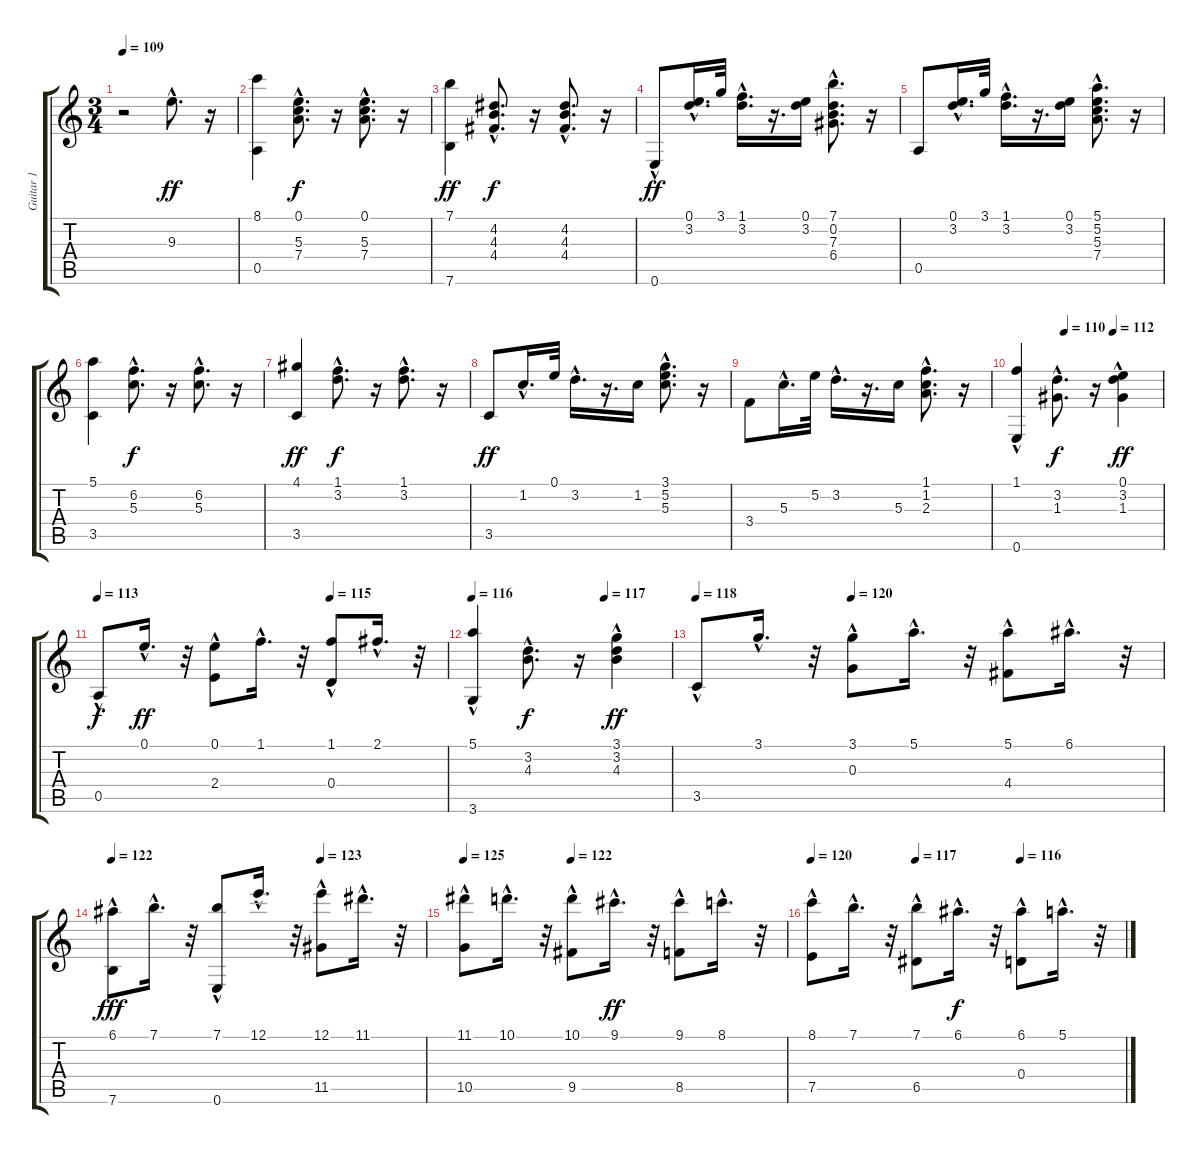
\track ("Guitar 1" "Guitar 1") {instrument acousticguitarnylon}
\staff {score tabs}
\tuning (E4 B3 G3 D3 A2 E2) {hide}
\ts (3 4)
\tempo 109
\clef g2
\ks c
r.2{dy ff instrument acousticguitarnylon} 9.3{hac}.8{d} r.16 |
(8.1 0.5).4 (0.1{hac} 5.3{hac} 7.4{hac}).8{d dy f} r.16 (0.1{hac} 5.3{hac} 7.4{hac}).8{d} r.16 |
(7.1 7.6).4{dy ff} (4.2{hac} 4.3{hac} 4.4{hac}).8{d dy f} r.16 (4.2{hac} 4.3{hac} 4.4{hac}).8{d} r.16 |
0.6{hac}.8{dy ff} (0.1{hac} 3.2{hac}).16{d} 3.1.32 (1.1{hac} 3.2{hac}).16{d} r.16{d} (0.1 3.2).16 (7.1{hac} 0.2{hac} 7.3{hac} 6.4{hac}).8{d} r.16 |
0.5.8 (0.1{hac} 3.2{hac}).16{d} 3.1.32 (1.1{hac} 3.2{hac}).16{d} r.16{d} (0.1 3.2).16 (5.1{hac} 5.2{hac} 5.3{hac} 7.4{hac}).8{d} r.16 |
(5.1 3.5).4 (6.2{hac} 5.3{hac}).8{d dy f} r.16 (6.2{hac} 5.3{hac}).8{d} r.16 |
(4.1 3.5).4{dy ff} (1.1{hac} 3.2{hac}).8{d dy f} r.16 (1.1{hac} 3.2{hac}).8{d} r.16 |
3.5.8{dy ff} 1.2{hac}.16{d} 0.1.32 3.2{hac}.16{d} r.16{d} 1.2.16 (3.1{hac} 5.2{hac} 5.3{hac}).8{d} r.16 |
3.4.8 5.3{hac}.16{d} 5.2.32 3.2{hac}.16{d} r.16{d} 5.3.16 (1.1{hac} 1.2{hac} 2.3{hac}).8{d} r.16 |
\tempo (110 0.3333333333333333)
\tempo (112 0.6666666666666666)
(1.1{hac} 0.6).4 (3.2{hac} 1.3{hac}).8{d dy f} r.16 (0.1 3.2{hac} 1.3{hac}).4{dy ff} |
\tempo 113
\tempo (115 0.6666666666666666)
0.5{hac}.8{dy f} 0.1{hac}.16{d dy ff} r.32 (0.1{hac} 2.4{hac}).8 1.1{hac}.16{d} r.32 (1.1{hac} 0.4{hac}).8 2.1{hac}.16{d} r.32 |
\tempo 116
\tempo (117 0.6666666666666666)
(5.1{hac} 3.6).4 (3.2{hac} 4.3{hac}).8{d dy f} r.16 (3.1 3.2{hac} 4.3{hac}).4{dy ff} |
\tempo 118
\tempo (120 0.3333333333333333)
3.5{hac}.8 3.1{hac}.16{d} r.32 (3.1{hac} 0.3{hac}).8 5.1{hac}.16{d} r.32 (5.1{hac} 4.4{hac}).8 6.1{hac}.16{d} r.32 |
\tempo 122
\tempo (123 0.6666666666666666)
(6.1{hac} 7.6{hac}).8{dy fff} 7.1{hac}.16{d} r.32 (7.1{hac} 0.6{hac}).8 12.1{hac}.16{d} r.32 (12.1{hac} 11.5{hac}).8 11.1{hac}.16{d} r.32 |
\tempo 125
\tempo (122 0.3333333333333333)
(11.1{hac} 10.5{hac}).8 10.1{hac}.16{d} r.32 (10.1{hac} 9.5{hac}).8 9.1{hac}.16{d dy ff} r.32 (9.1{hac} 8.5{hac}).8 8.1{hac}.16{d} r.32 |
\tempo 120
\tempo (117 0.3333333333333333)
\tempo (116 0.6666666666666666)
(8.1{hac} 7.5{hac}).8 7.1{hac}.16{d} r.32 (7.1{hac} 6.5{hac}).8 6.1{hac}.16{d dy f} r.32 (6.1{hac} 0.4{hac}).8 5.1{hac}.16{d} r.32
